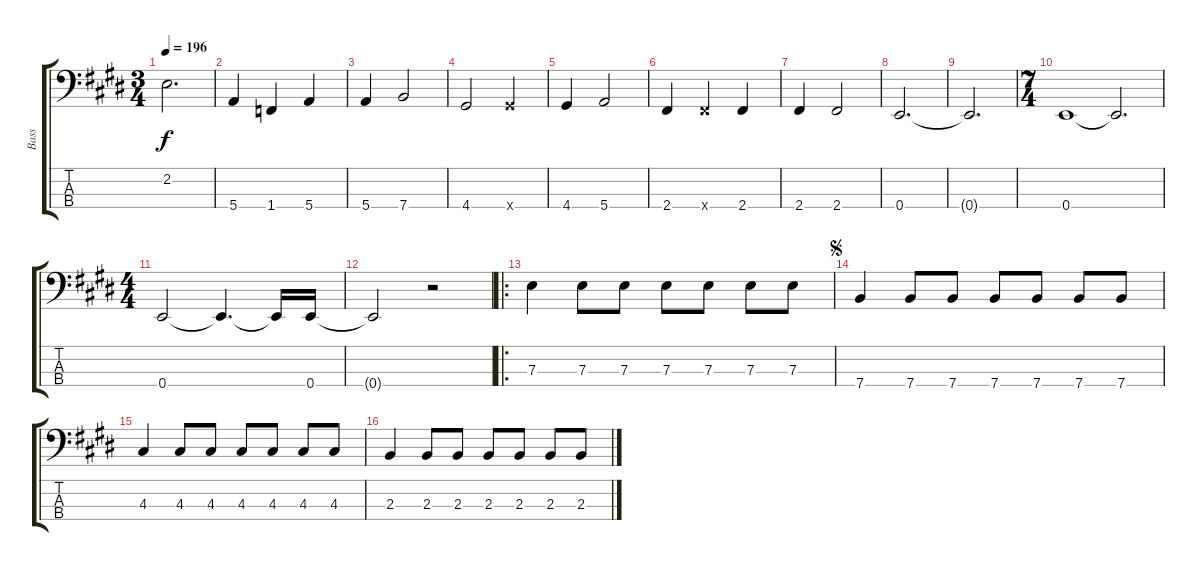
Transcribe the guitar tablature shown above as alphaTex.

\track ("Bass" "Bass") {instrument electricbassfinger}
\staff {score tabs}
\tuning (G2 D2 A1 E1) {hide}
\ts (3 4)
\tempo 196
\clef f4
\ks c#minor
2.2.2{d dy f} |
\ks e
5.4.4 1.4.4 5.4.4 |
\ks c#minor
5.4.4 7.4.2 |
\ks e
4.4.2 4.4{x}.4 |
\ks c#minor
4.4.4 5.4.2 |
\ks e
2.4.4 2.4{x}.4 2.4.4 |
\ks c#minor
2.4.4 2.4.2 |
\ks e
0.4.2{d} |
\ks c#minor
0.4{t}.2{d} |
\ts (7 4)
0.4.1 0.4{t}.2{d} |
\ts (4 4)
\ks e
0.4.2 0.4{t}.4{d} 0.4{t}.16 0.4.16 |
\ks c#minor
0.4{t}.2 r.2 |
\ro
\ks e
7.3.4 7.3.8 7.3.8 7.3.8 7.3.8 7.3.8 7.3.8 |
\jump segno
\ks c#minor
7.4.4 7.4.8 7.4.8 7.4.8 7.4.8 7.4.8 7.4.8 |
4.3.4 4.3.8 4.3.8 4.3.8 4.3.8 4.3.8 4.3.8 |
2.3.4 2.3.8 2.3.8 2.3.8 2.3.8 2.3.8 2.3.8
